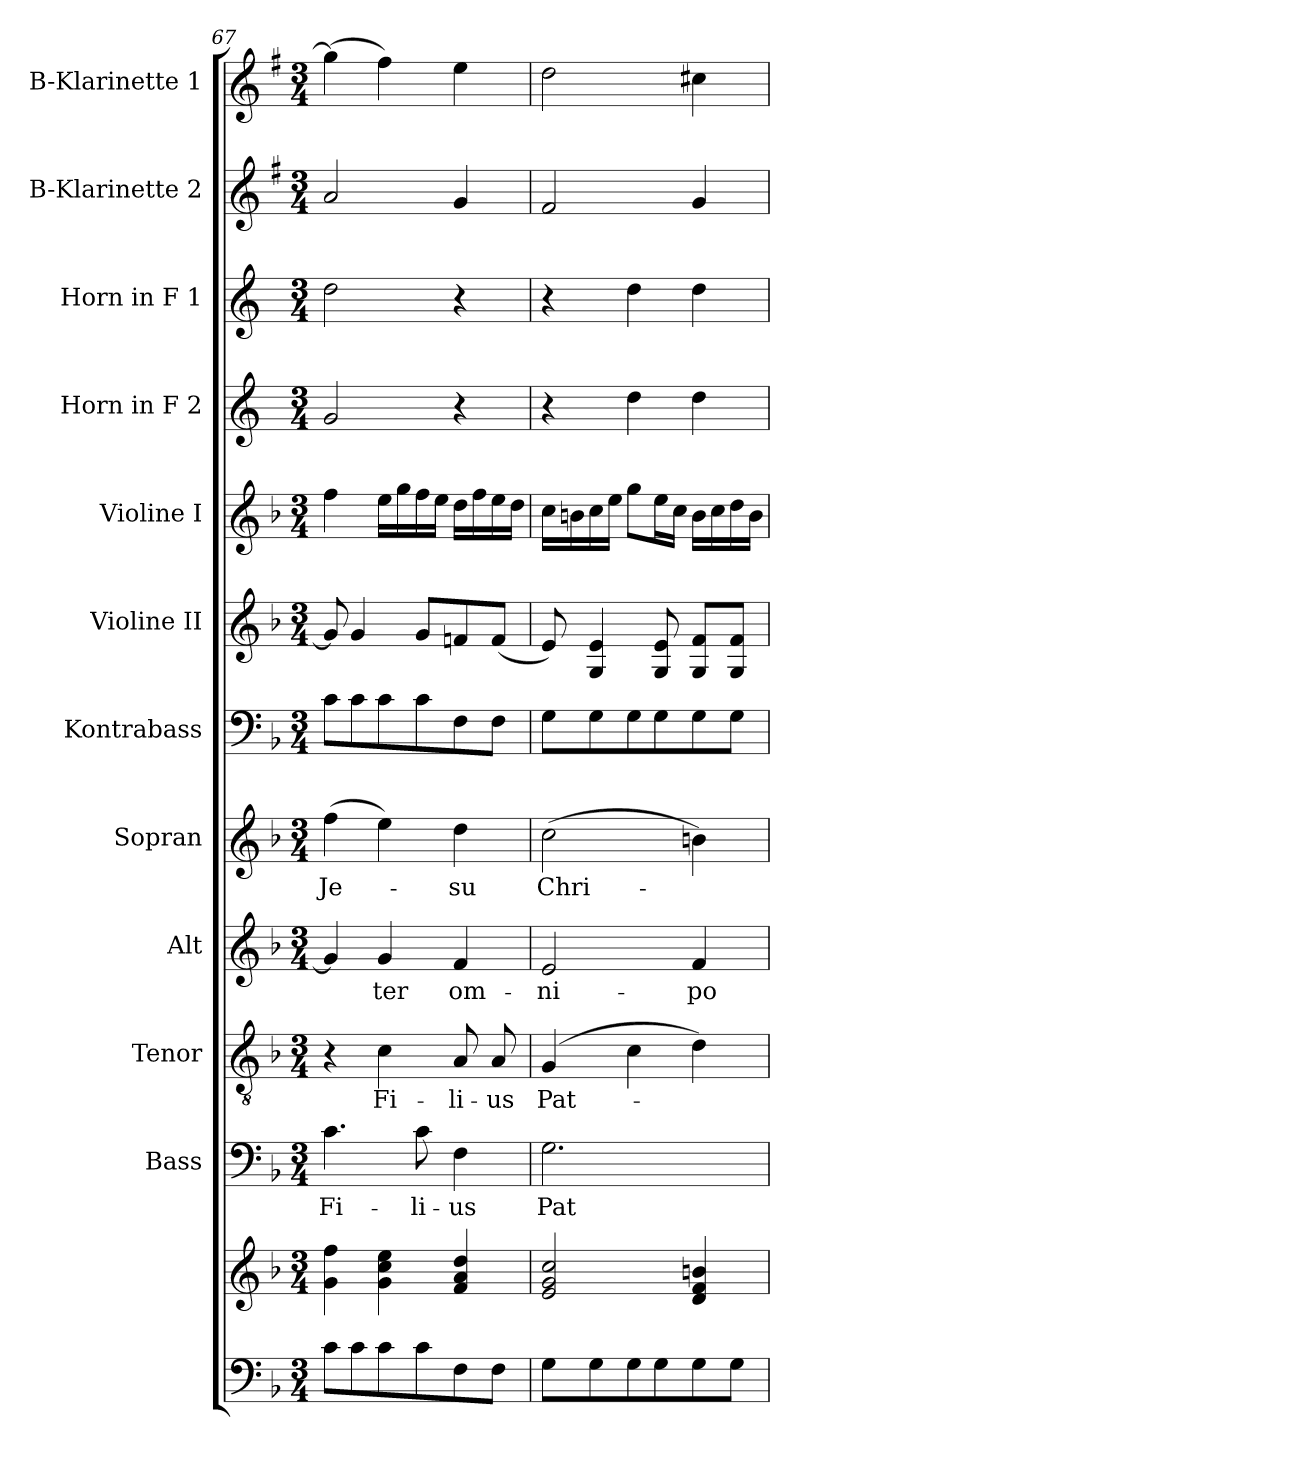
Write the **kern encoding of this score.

**kern	**kern	**kern	**text	**kern	**text	**kern	**text	**kern	**text	**kern	**kern	**kern	**kern	**kern	**kern	**kern
*part12	*part12	*part11	*part11	*part10	*part10	*part9	*part9	*part8	*part8	*part7	*part6	*part5	*part4	*part3	*part2	*part1
*staff13	*staff12	*staff11	*staff11	*staff10	*staff10	*staff9	*staff9	*staff8	*staff8	*staff7	*staff6	*staff5	*staff4	*staff3	*staff2	*staff1
*	*	*I"Bass	*	*I"Tenor	*	*I"Alt	*	*I"Sopran	*	*I"Kontrabass	*I"Violine II	*I"Violine I	*I"Horn in F 2	*I"Horn in F 1	*I"B-Klarinette 2	*I"B-Klarinette 1
*	*	*I'B.	*	*I'T.	*	*I'A.	*	*I'S.	*	*I'Kb.	*I'Vl. II	*I'Vl. I	*	*	*I'B Kl. 2	*I'B Kl. 1
*clefF4	*clefG2	*clefF4	*	*clefGv2	*	*clefG2	*	*clefG2	*	*clefF4	*clefG2	*clefG2	*clefG2	*clefG2	*clefG2	*clefG2
*	*	*	*	*	*	*	*	*	*	*ITrd7c12	*	*	*ITrd4c7	*ITrd4c7	*ITrd1c2	*ITrd1c2
*k[b-]	*k[b-]	*k[b-]	*	*k[b-]	*	*k[b-]	*	*k[b-]	*	*k[b-]	*k[b-]	*k[b-]	*k[b-]	*k[b-]	*k[b-]	*k[b-]
*F:	*F:	*F:	*	*F:	*	*F:	*	*F:	*	*F:	*F:	*F:	*F:	*F:	*F:	*F:
*M3/4	*M3/4	*M3/4	*	*M3/4	*	*M3/4	*	*M3/4	*	*M3/4	*M3/4	*M3/4	*M3/4	*M3/4	*M3/4	*M3/4
=67	=67	=67	=67	=67	=67	=67	=67	=67	=67	=67	=67	=67	=67	=67	=67	=67
!	!	!	!LO:LY:b	!	!	!	!	!	!LO:LY:b	!	!	!	!	!	!	!
8c\L	4g\ 4ff\	4.c\	Fi-	4r	.	4g/]	.	(>4ff\	Je-	8C\L	8g/]	4ff\	2c/	2g\	2g/	(>4ff\]
8c\	.	.	.	.	.	.	.	.	.	8C\	4g/	.	.	.	.	.
!	!	!	!	!	!LO:LY:b	!	!LO:LY:b	!	!	!	!	!	!	!	!	!
8c\	4g\ 4cc\ 4ee\	.	.	4c\	Fi-	4g/	-ter	4ee\)	.	8C\	.	16ee\LL	.	.	.	4ee\)
.	.	.	.	.	.	.	.	.	.	.	.	16gg\	.	.	.	.
!	!	!	!LO:LY:b	!	!	!	!	!	!	!	!	!	!	!	!	!
8c\	.	8c\	-li-	.	.	.	.	.	.	8C\	8g/L	16ff\	.	.	.	.
.	.	.	.	.	.	.	.	.	.	.	.	16ee\JJ	.	.	.	.
!	!	!	!LO:LY:b	!	!LO:LY:b	!	!LO:LY:b	!	!LO:LY:b	!	!	!	!	!	!	!
8F\	4f/ 4a/ 4dd/	4F\	-us	8A/	-li-	4f/	om-	4dd\	-su	8FF\	8fn/	16dd\LL	4r	4r	4f/	4dd\
.	.	.	.	.	.	.	.	.	.	.	.	16ff\	.	.	.	.
!	!	!	!	!	!LO:LY:b	!	!	!	!	!	!	!	!	!	!	!
8F\J	.	.	.	8A/	-us	.	.	.	.	8FF\J	(<8f/J	16ee\	.	.	.	.
.	.	.	.	.	.	.	.	.	.	.	.	16dd\JJ	.	.	.	.
=68	=68	=68	=68	=68	=68	=68	=68	=68	=68	=68	=68	=68	=68	=68	=68	=68
!	!	!	!LO:LY:b	!	!LO:LY:b	!	!LO:LY:b	!	!LO:LY:b	!	!	!	!	!	!	!
8G\L	2e/ 2g/ 2cc/	2.G\	Pat-	(4G/	Pat-	2e/	-ni-	(>2cc\	Chri-	8GG\L	8e/)	16cc\LL	4r	4r	2e/	2cc\
.	.	.	.	.	.	.	.	.	.	.	.	16bn\	.	.	.	.
8G\	.	.	.	.	.	.	.	.	.	8GG\	4G/ 4e/	16cc\	.	.	.	.
.	.	.	.	.	.	.	.	.	.	.	.	16ee\JJ	.	.	.	.
8G\	.	.	.	4c\	.	.	.	.	.	8GG\	.	8gg\L	4g\	4g\	.	.
8G\	.	.	.	.	.	.	.	.	.	8GG\	8G/ 8e/	16ee\L	.	.	.	.
.	.	.	.	.	.	.	.	.	.	.	.	16cc\JJ	.	.	.	.
!	!	!	!	!	!	!	!LO:LY:b	!	!	!	!	!	!	!	!	!
8G\	4d/ 4f/ 4bn/	.	.	4d\)	.	4f/	-po-	4bn\)	.	8GG\	8G/ 8f/L	16b\LL	4g\	4g\	4f/	4bn\
.	.	.	.	.	.	.	.	.	.	.	.	16cc\	.	.	.	.
8G\J	.	.	.	.	.	.	.	.	.	8GG\J	8G/ 8f/J	16dd\	.	.	.	.
.	.	.	.	.	.	.	.	.	.	.	.	16b\JJ	.	.	.	.
=	=	=	=	=	=	=	=	=	=	=	=	=	=	=	=	=
*-	*-	*-	*-	*-	*-	*-	*-	*-	*-	*-	*-	*-	*-	*-	*-	*-
